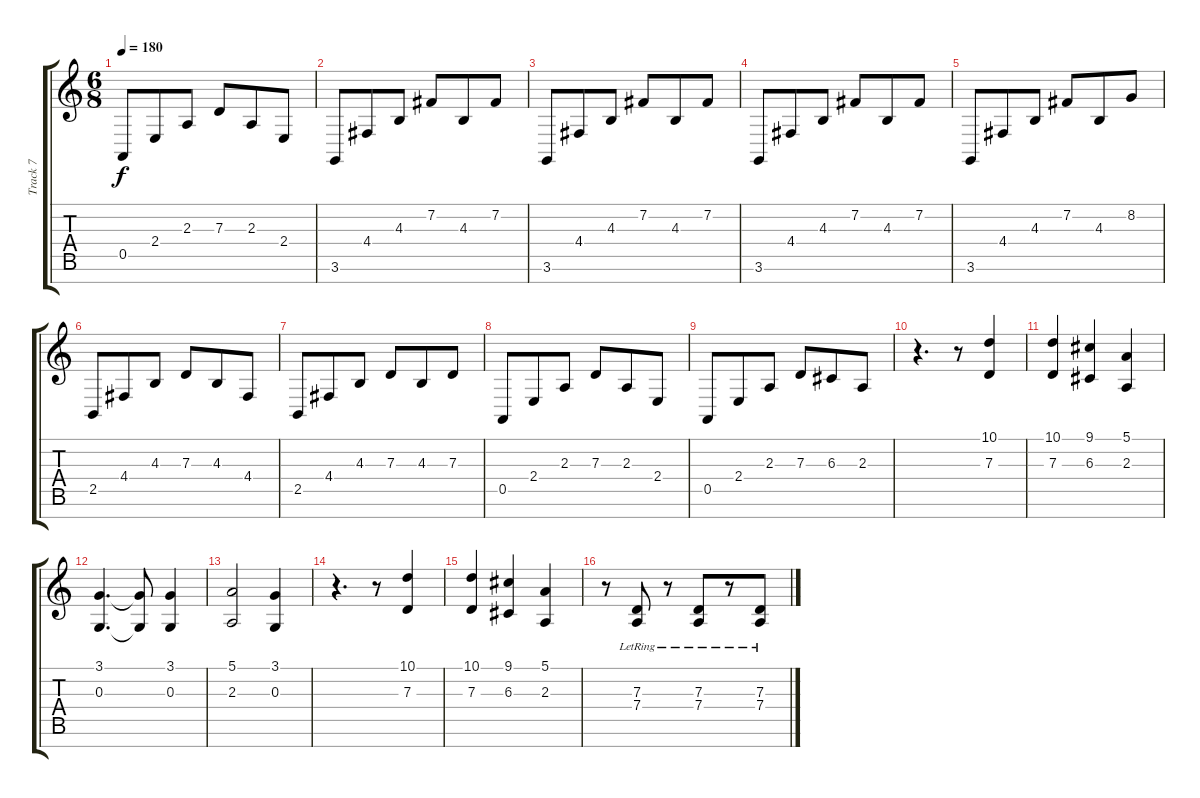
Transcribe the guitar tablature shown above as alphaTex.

\track ("Track 7" "Track 7") {instrument acousticgrandpiano}
\staff {score tabs}
\tuning (E4 B3 G3 D3 A2 E2 B1) {hide}
\ts (6 8)
\tempo 180
\clef g2
\ks c
0.5.8{dy f} 2.4.8 2.3.8 7.3.8 2.3.8 2.4.8 |
3.6.8 4.4.8 4.3.8 7.2.8 4.3.8 7.2.8 |
3.6.8 4.4.8 4.3.8 7.2.8 4.3.8 7.2.8 |
3.6.8 4.4.8 4.3.8 7.2.8 4.3.8 7.2.8 |
3.6.8 4.4.8 4.3.8 7.2.8 4.3.8 8.2.8 |
2.5.8 4.4.8 4.3.8 7.3.8 4.3.8 4.4.8 |
2.5.8 4.4.8 4.3.8 7.3.8 4.3.8 7.3.8 |
0.5.8 2.4.8 2.3.8 7.3.8 2.3.8 2.4.8 |
0.5.8 2.4.8 2.3.8 7.3.8 6.3.8 2.3.8 |
r.4{d} r.8 (10.1 7.3).4 |
(10.1 7.3).4 (9.1 6.3).4 (5.1 2.3).4 |
(3.1 0.3).4{d} (3.1{t} 0.3{t}).8 (3.1 0.3).4 |
(5.1 2.3).2 (3.1 0.3).4 |
r.4{d} r.8 (10.1 7.3).4 |
(10.1 7.3).4 (9.1 6.3).4 (5.1 2.3).4 |
r.8 (7.3 7.4{lr}).8 r.8 (7.3 7.4{lr}).8 r.8 (7.3 7.4{lr}).8
